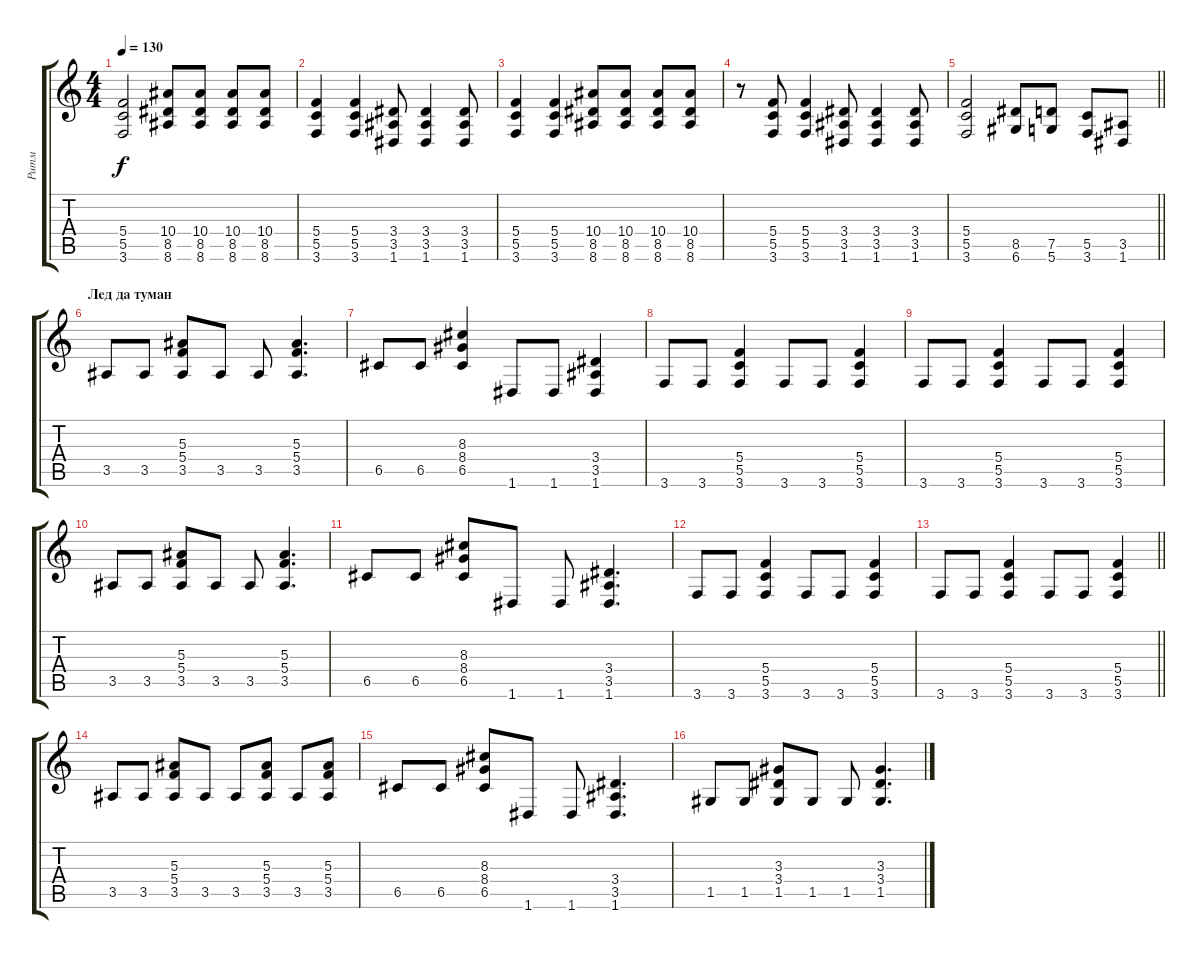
\track ("Ритм" "Ритм") {instrument overdrivenguitar}
\staff {score tabs}
\tuning (D4 A3 F3 C3 G2 D2) {hide}
\ts (4 4)
\tempo 130
\clef g2
\ks c
(5.4 5.5 3.6).2{dy f} (10.4 8.5 8.6).8 (10.4 8.5 8.6).8 (10.4 8.5 8.6).8 (10.4 8.5 8.6).8 |
(5.4 5.5 3.6).4 (5.4 5.5 3.6).4 (3.4 3.5 1.6).8 (3.4 3.5 1.6).4 (3.4 3.5 1.6).8 |
(5.4 5.5 3.6).4 (5.4 5.5 3.6).4 (10.4 8.5 8.6).8 (10.4 8.5 8.6).8 (10.4 8.5 8.6).8 (10.4 8.5 8.6).8 |
r.8 (5.4 5.5 3.6).8 (5.4 5.5 3.6).4 (3.4 3.5 1.6).8 (3.4 3.5 1.6).4 (3.4 3.5 1.6).8 |
\barLineRight lightlight
(5.4 5.5 3.6).2 (8.5 6.6).8 (7.5 5.6).8 (5.5 3.6).8 (3.5 1.6).8 |
\section ("" "Лед да туман")
3.5.8 3.5.8 (5.3 5.4 3.5).8 3.5.8 3.5.8 (5.3 5.4 3.5).4{d} |
6.5.8 6.5.8 (8.3 8.4 6.5).4 1.6.8 1.6.8 (3.4 3.5 1.6).4 |
3.6.8 3.6.8 (5.4 5.5 3.6).4 3.6.8 3.6.8 (5.4 5.5 3.6).4 |
3.6.8 3.6.8 (5.4 5.5 3.6).4 3.6.8 3.6.8 (5.4 5.5 3.6).4 |
3.5.8 3.5.8 (5.3 5.4 3.5).8 3.5.8 3.5.8 (5.3 5.4 3.5).4{d} |
6.5.8 6.5.8 (8.3 8.4 6.5).8 1.6.8 1.6.8 (3.4 3.5 1.6).4{d} |
3.6.8 3.6.8 (5.4 5.5 3.6).4 3.6.8 3.6.8 (5.4 5.5 3.6).4 |
\barLineRight lightlight
3.6.8 3.6.8 (5.4 5.5 3.6).4 3.6.8 3.6.8 (5.4 5.5 3.6).4 |
3.5.8 3.5.8 (5.3 5.4 3.5).8 3.5.8 3.5.8 (5.3 5.4 3.5).8 3.5.8 (5.3 5.4 3.5).8 |
6.5.8 6.5.8 (8.3 8.4 6.5).8 1.6.8 1.6.8 (3.4 3.5 1.6).4{d} |
1.5.8 1.5.8 (3.3 3.4 1.5).8 1.5.8 1.5.8 (3.3 3.4 1.5).4{d}
